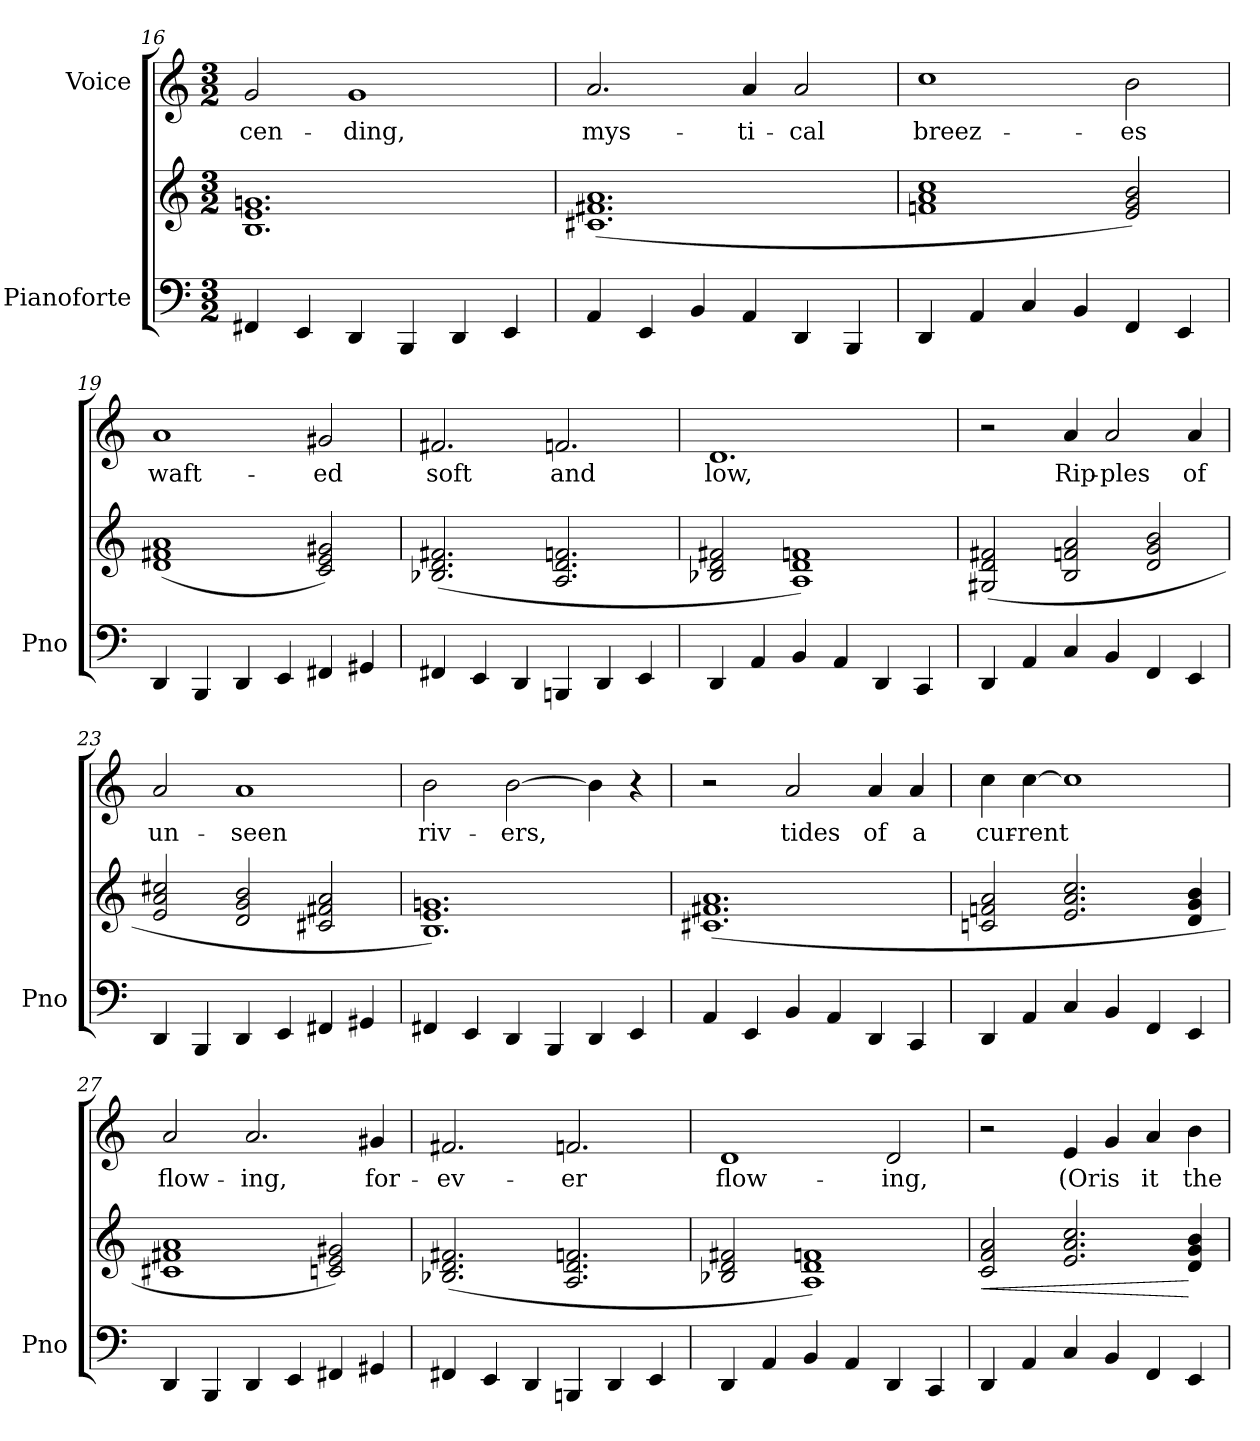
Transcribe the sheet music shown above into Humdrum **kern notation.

**kern	**kern	**dynam	**kern	**text
*part2	*part2	*part2	*part1	*part1
*staff3	*staff2	*staff2/3	*staff1	*staff1
*I"Pianoforte	*	*	*I"Voice	*
*I'Pno	*	*	*	*
*clefF4	*clefG2	*	*clefG2	*
*k[]	*k[]	*	*k[]	*
*M3/2	*M3/2	*	*M3/2	*
=16	=16	=16	=16	=16
!	!	!	!	!LO:LY:b
4FF#X/	1.B 1.e 1.gn	.	2g/	-cen-
4EE/	.	.	.	.
!	!	!	!	!LO:LY:b
4DD/	.	.	1g	-ding,
4BBB/	.	.	.	.
4DD/	.	.	.	.
4EE/	.	.	.	.
=17	=17	=17	=17	=17
!	!	!	!	!LO:LY:b
4AA/	(>1.c#X 1.f#X 1.a	.	2.a/	mys-
4EE/	.	.	.	.
4BB/	.	.	.	.
!	!	!	!	!LO:LY:b
4AA/	.	.	4a/	-ti-
!	!	!	!	!LO:LY:b
4DD/	.	.	2a/	-cal
4BBB/	.	.	.	.
!!LO:PB:g=z
=18	=18	=18	=18	=18
!	!	!	!	!LO:LY:b
4DD/	1fn 1a 1cc	.	1cc	breez-
4AA/	.	.	.	.
4C/	.	.	.	.
4BB/	.	.	.	.
!	!	!	!	!LO:LY:b
4FF/	2e/ 2g/ 2b/)	.	2b\	-es
4EE/	.	.	.	.
=19	=19	=19	=19	=19
!	!	!	!	!LO:LY:b
4DD/	(>1d 1f#X 1a	.	1a	waft-
4BBB/	.	.	.	.
4DD/	.	.	.	.
4EE/	.	.	.	.
!	!	!	!	!LO:LY:b
4FF#X/	2c/ 2e/ 2g#X/)	.	2g#X/	-ed
4GG#X/	.	.	.	.
=20	=20	=20	=20	=20
!	!	!	!	!LO:LY:b
4FF#X/	(>2.B-X/ 2.d/ 2.f#X/	.	2.f#X/	soft
4EE/	.	.	.	.
4DD/	.	.	.	.
!	!	!	!	!LO:LY:b
4BBBn/	2.A/ 2.d/ 2.fn/	.	2.fn/	and
4DD/	.	.	.	.
4EE/	.	.	.	.
=21	=21	=21	=21	=21
!	!	!	!	!LO:LY:b
4DD/	2B-X/ 2d/ 2f#X/	.	1.d	low,
4AA/	.	.	.	.
4BB/	1A 1d 1fn)	.	.	.
4AA/	.	.	.	.
4DD/	.	.	.	.
4CC/	.	.	.	.
=22	=22	=22	=22	=22
4DD/	(>2G#X/ 2d/ 2f#X/	.	2r	.
4AA/	.	.	.	.
!	!	!	!	!LO:LY:b
4C/	2B/ 2fn/ 2a/	.	4a/	Rip-
!	!	!	!	!LO:LY:b
4BB/	.	.	2a/	-ples
4FF/	2d/ 2g/ 2b/	.	.	.
!	!	!	!	!LO:LY:b
4EE/	.	.	4a/	of
!!LO:LB:g=z
=23	=23	=23	=23	=23
!	!	!	!	!LO:LY:b
4DD/	2e/ 2a/ 2cc#X/	.	2a/	un-
4BBB/	.	.	.	.
!	!	!	!	!LO:LY:b
4DD/	2d/ 2g/ 2b/	.	1a	-seen
4EE/	.	.	.	.
4FF#X/	2c#X/ 2f#X/ 2a/	.	.	.
4GG#X/	.	.	.	.
=24	=24	=24	=24	=24
!	!	!	!	!LO:LY:b
4FF#X/	1.B 1.e 1.gn)	.	2b\	riv-
4EE/	.	.	.	.
!	!	!	!	!LO:LY:b
4DD/	.	.	[2b\	-ers,
4BBB/	.	.	.	.
4DD/	.	.	4b\]	.
4EE/	.	.	4r	.
=25	=25	=25	=25	=25
4AA/	(>1.c#X 1.f#X 1.a	.	2r	.
4EE/	.	.	.	.
!	!	!	!	!LO:LY:b
4BB/	.	.	2a/	tides
4AA/	.	.	.	.
!	!	!	!	!LO:LY:b
4DD/	.	.	4a/	of
!	!	!	!	!LO:LY:b
4CC/	.	.	4a/	a
=26	=26	=26	=26	=26
!	!	!	!	!LO:LY:b
4DD/	2cn/ 2fn/ 2a/	.	4cc\	cur-
!	!	!	!	!LO:LY:b
4AA/	.	.	[4cc\	-rent
4C/	2.e/ 2.a/ 2.cc/	.	1cc]	.
4BB/	.	.	.	.
4FF/	.	.	.	.
4EE/	4d/ 4g/ 4b/	.	.	.
=27	=27	=27	=27	=27
!	!	!	!	!LO:LY:b
4DD/	1c#X 1f#X 1a	.	2a/	flow-
4BBB/	.	.	.	.
!	!	!	!	!LO:LY:b
4DD/	.	.	2.a/	-ing,
4EE/	.	.	.	.
4FF#X/	2cn/ 2e/ 2g#X/)	.	.	.
!	!	!	!	!LO:LY:b
4GG#X/	.	.	4g#X/	for-
=28	=28	=28	=28	=28
!	!	!	!	!LO:LY:b
4FF#X/	(>2.B-X/ 2.d/ 2.f#X/	.	2.f#X/	-ev-
4EE/	.	.	.	.
4DD/	.	.	.	.
!	!	!	!	!LO:LY:b
4BBBn/	2.A/ 2.d/ 2.fn/	.	2.fn/	-er
4DD/	.	.	.	.
4EE/	.	.	.	.
!!LO:LB:g=z
=29	=29	=29	=29	=29
!	!	!	!	!LO:LY:b
4DD/	2B-X/ 2d/ 2f#X/	.	1d	flow-
4AA/	.	.	.	.
4BB/	1A 1d 1fn)	.	.	.
4AA/	.	.	.	.
!	!	!	!	!LO:LY:b
4DD/	.	.	2d/	-ing,
4CC/	.	.	.	.
=30	=30	=30	=30	=30
!	!	!LO:HP:b	!	!
4DD/	2c/ 2f/ 2a/	<	2r	.
4AA/	.	.	.	.
!	!	!	!	!LO:LY:b
4C/	2.e/ 2.a/ 2.cc/	.	4e/	(Or
!	!	!	!	!LO:LY:b
4BB/	.	.	4g/	is
!	!	!	!	!LO:LY:b
4FF/	.	.	4a/	it
!	!	!	!	!LO:LY:b
4EE/	4d/ 4g/ 4b/	[	4b\	the
=	=	=	=	=
*-	*-	*-	*-	*-
